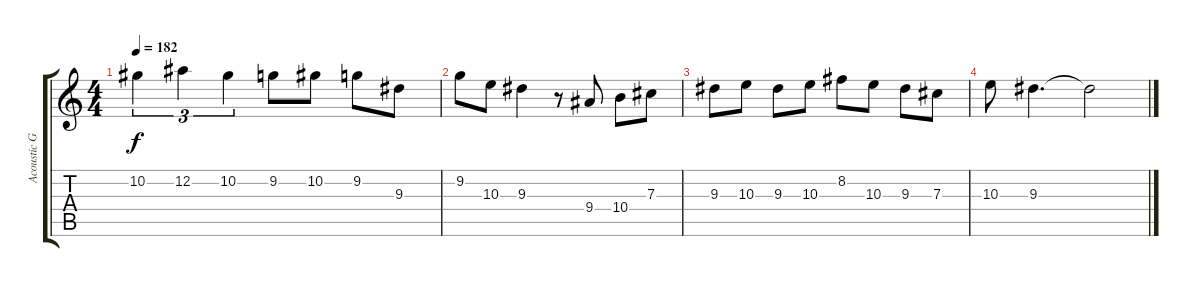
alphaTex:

\track ("Acoustic Guitar (Slash)" "Acoustic G") {instrument acousticguitarnylon}
\staff {score tabs}
\tuning (Eb4 Bb3 Gb3 Db3 Ab2 Eb2) {hide}
\ts (4 4)
\tempo 182
\clef g2
\ks c
10.2.4{tu (3 2) dy f} 12.2.4{tu (3 2)} 10.2.4{tu (3 2)} 9.2.8 10.2.8 9.2.8 9.3.8 |
9.2.8 10.3.8 9.3.4 r.8 9.4.8 10.4.8 7.3.8 |
9.3.8 10.3.8 9.3.8 10.3.8 8.2.8 10.3.8 9.3.8 7.3.8 |
10.3.8 9.3.4{d} 9.3{t}.2
